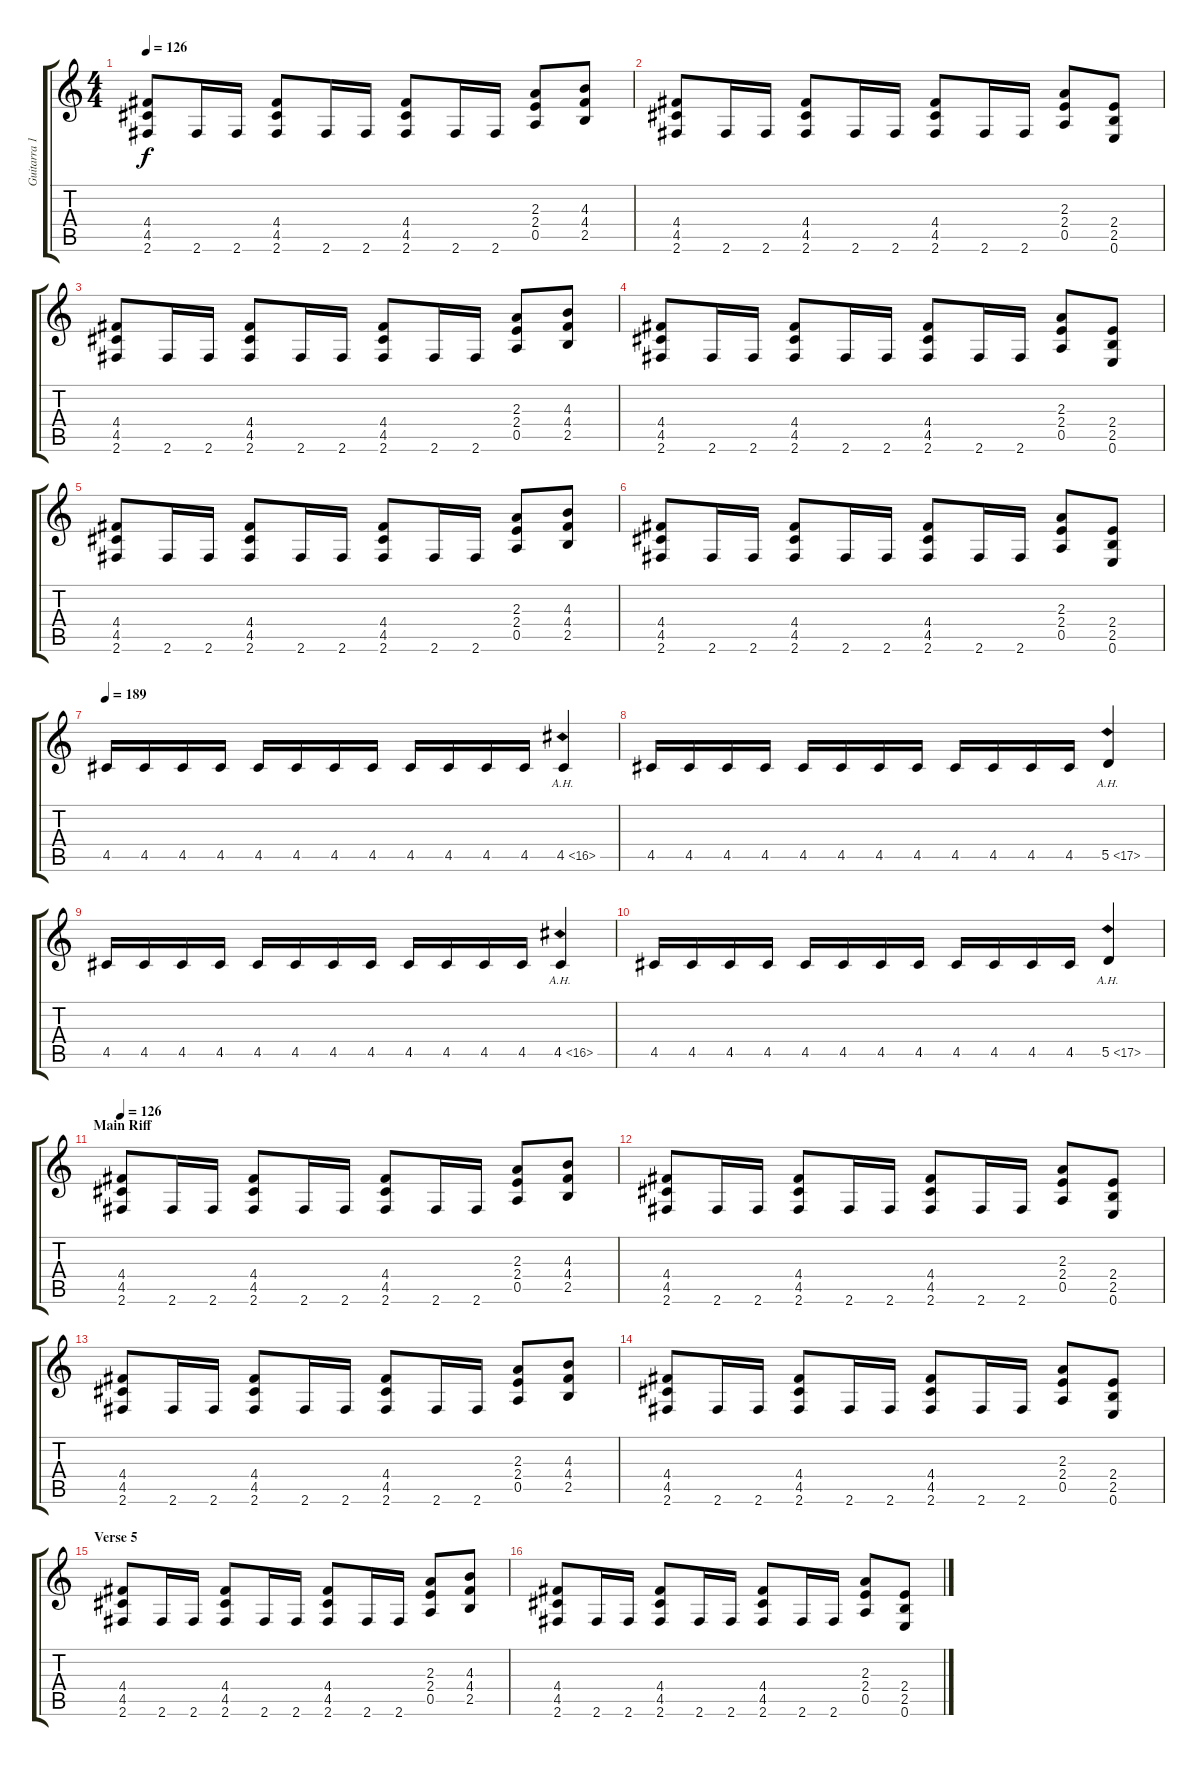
\track ("Guitarra 1" "Guitarra 1") {instrument overdrivenguitar}
\staff {score tabs}
\tuning (E4 B3 G3 D3 A2 E2) {hide}
\ts (4 4)
\tempo 126
\clef g2
\ks c
(4.4 4.5 2.6).8{dy f} 2.6.16 2.6.16 (4.4 4.5 2.6).8 2.6.16 2.6.16 (4.4 4.5 2.6).8 2.6.16 2.6.16 (2.3 2.4 0.5).8 (4.3 4.4 2.5).8 |
(4.4 4.5 2.6).8 2.6.16 2.6.16 (4.4 4.5 2.6).8 2.6.16 2.6.16 (4.4 4.5 2.6).8 2.6.16 2.6.16 (2.3 2.4 0.5).8 (2.4 2.5 0.6).8 |
(4.4 4.5 2.6).8 2.6.16 2.6.16 (4.4 4.5 2.6).8 2.6.16 2.6.16 (4.4 4.5 2.6).8 2.6.16 2.6.16 (2.3 2.4 0.5).8 (4.3 4.4 2.5).8 |
(4.4 4.5 2.6).8 2.6.16 2.6.16 (4.4 4.5 2.6).8 2.6.16 2.6.16 (4.4 4.5 2.6).8 2.6.16 2.6.16 (2.3 2.4 0.5).8 (2.4 2.5 0.6).8 |
(4.4 4.5 2.6).8 2.6.16 2.6.16 (4.4 4.5 2.6).8 2.6.16 2.6.16 (4.4 4.5 2.6).8 2.6.16 2.6.16 (2.3 2.4 0.5).8 (4.3 4.4 2.5).8 |
(4.4 4.5 2.6).8 2.6.16 2.6.16 (4.4 4.5 2.6).8 2.6.16 2.6.16 (4.4 4.5 2.6).8 2.6.16 2.6.16 (2.3 2.4 0.5).8 (2.4 2.5 0.6).8 |
\tempo 189
4.5.16 4.5.16 4.5.16 4.5.16 4.5.16 4.5.16 4.5.16 4.5.16 4.5.16 4.5.16 4.5.16 4.5.16 4.5{ah 12}.4 |
4.5.16 4.5.16 4.5.16 4.5.16 4.5.16 4.5.16 4.5.16 4.5.16 4.5.16 4.5.16 4.5.16 4.5.16 5.5{ah 12}.4 |
4.5.16 4.5.16 4.5.16 4.5.16 4.5.16 4.5.16 4.5.16 4.5.16 4.5.16 4.5.16 4.5.16 4.5.16 4.5{ah 12}.4 |
4.5.16 4.5.16 4.5.16 4.5.16 4.5.16 4.5.16 4.5.16 4.5.16 4.5.16 4.5.16 4.5.16 4.5.16 5.5{ah 12}.4 |
\section ("" "Main Riff")
\tempo 126
(4.4 4.5 2.6).8 2.6.16 2.6.16 (4.4 4.5 2.6).8 2.6.16 2.6.16 (4.4 4.5 2.6).8 2.6.16 2.6.16 (2.3 2.4 0.5).8 (4.3 4.4 2.5).8 |
(4.4 4.5 2.6).8 2.6.16 2.6.16 (4.4 4.5 2.6).8 2.6.16 2.6.16 (4.4 4.5 2.6).8 2.6.16 2.6.16 (2.3 2.4 0.5).8 (2.4 2.5 0.6).8 |
(4.4 4.5 2.6).8 2.6.16 2.6.16 (4.4 4.5 2.6).8 2.6.16 2.6.16 (4.4 4.5 2.6).8 2.6.16 2.6.16 (2.3 2.4 0.5).8 (4.3 4.4 2.5).8 |
(4.4 4.5 2.6).8 2.6.16 2.6.16 (4.4 4.5 2.6).8 2.6.16 2.6.16 (4.4 4.5 2.6).8 2.6.16 2.6.16 (2.3 2.4 0.5).8 (2.4 2.5 0.6).8 |
\section ("" "Verse 5")
(4.4 4.5 2.6).8 2.6.16 2.6.16 (4.4 4.5 2.6).8 2.6.16 2.6.16 (4.4 4.5 2.6).8 2.6.16 2.6.16 (2.3 2.4 0.5).8 (4.3 4.4 2.5).8 |
(4.4 4.5 2.6).8 2.6.16 2.6.16 (4.4 4.5 2.6).8 2.6.16 2.6.16 (4.4 4.5 2.6).8 2.6.16 2.6.16 (2.3 2.4 0.5).8 (2.4 2.5 0.6).8
